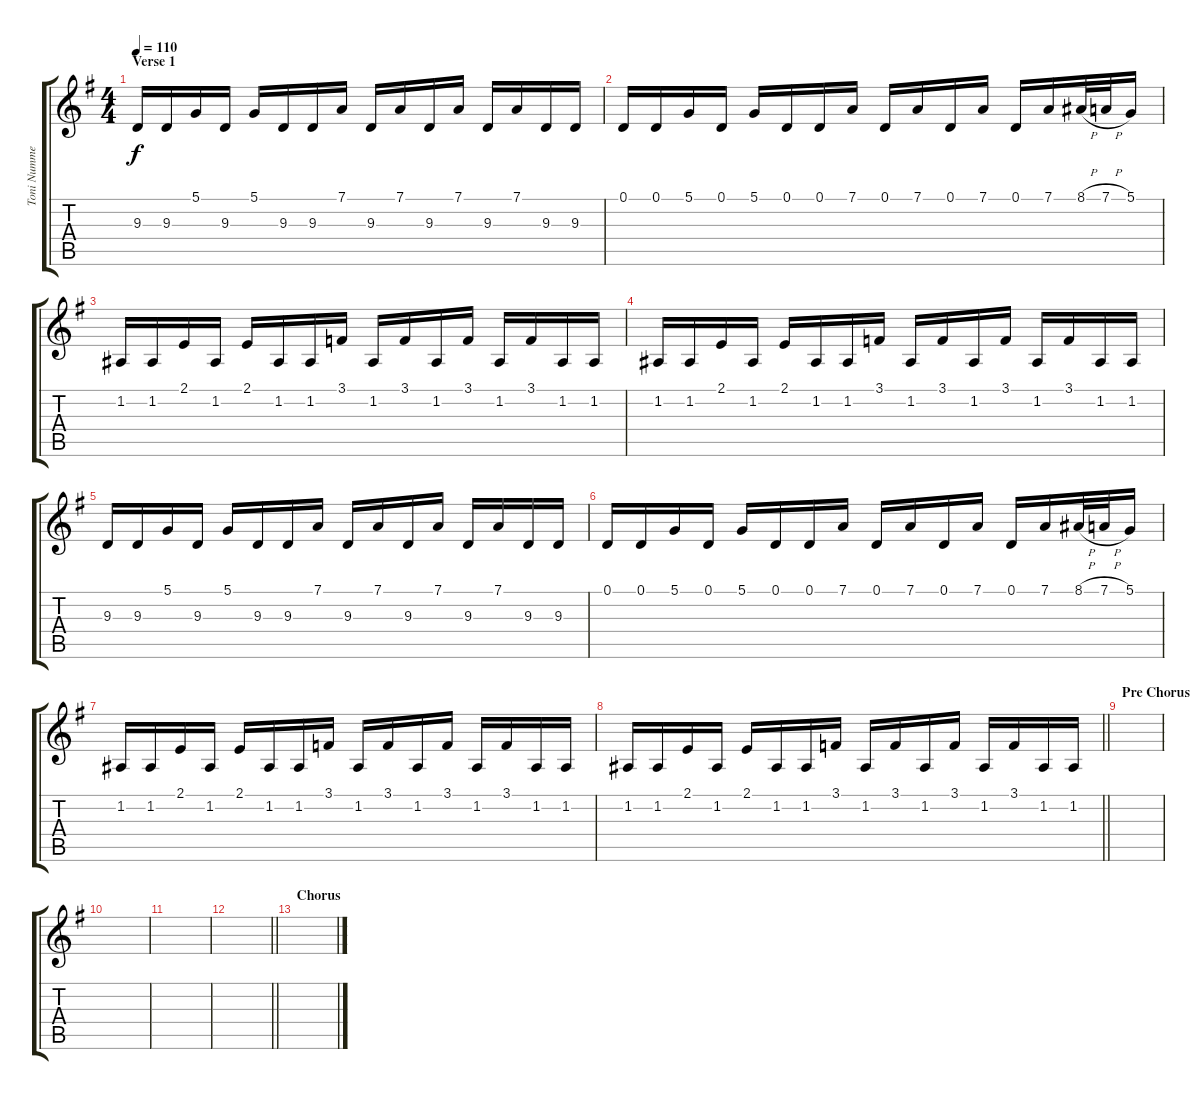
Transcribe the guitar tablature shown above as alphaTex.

\track ("Toni Nummelin (keyboard)" "Toni Numme") {instrument lead1square}
\staff {score tabs}
\tuning (D4 A3 F3 C3 G2 D2) {hide}
\ts (4 4)
\section ("" "Verse 1")
\tempo 110
\clef g2
\ks eminor
9.3.16{dy f} 9.3.16 5.1.16 9.3.16 5.1.16 9.3.16 9.3.16 7.1.16 9.3.16 7.1.16 9.3.16 7.1.16 9.3.16 7.1.16 9.3.16 9.3.16 |
0.1.16 0.1.16 5.1.16 0.1.16 5.1.16 0.1.16 0.1.16 7.1.16 0.1.16 7.1.16 0.1.16 7.1.16 0.1.16 7.1.16 8.1{h}.32 7.1{h}.32 5.1.16 |
1.2.16 1.2.16 2.1.16 1.2.16 2.1.16 1.2.16 1.2.16 3.1.16 1.2.16 3.1.16 1.2.16 3.1.16 1.2.16 3.1.16 1.2.16 1.2.16 |
1.2.16 1.2.16 2.1.16 1.2.16 2.1.16 1.2.16 1.2.16 3.1.16 1.2.16 3.1.16 1.2.16 3.1.16 1.2.16 3.1.16 1.2.16 1.2.16 |
9.3.16 9.3.16 5.1.16 9.3.16 5.1.16 9.3.16 9.3.16 7.1.16 9.3.16 7.1.16 9.3.16 7.1.16 9.3.16 7.1.16 9.3.16 9.3.16 |
0.1.16 0.1.16 5.1.16 0.1.16 5.1.16 0.1.16 0.1.16 7.1.16 0.1.16 7.1.16 0.1.16 7.1.16 0.1.16 7.1.16 8.1{h}.32 7.1{h}.32 5.1.16 |
1.2.16 1.2.16 2.1.16 1.2.16 2.1.16 1.2.16 1.2.16 3.1.16 1.2.16 3.1.16 1.2.16 3.1.16 1.2.16 3.1.16 1.2.16 1.2.16 |
\barLineRight lightlight
1.2.16 1.2.16 2.1.16 1.2.16 2.1.16 1.2.16 1.2.16 3.1.16 1.2.16 3.1.16 1.2.16 3.1.16 1.2.16 3.1.16 1.2.16 1.2.16 |
\section ("" "Pre Chorus")
|
|
|
\barLineRight lightlight
|
\section ("" "Chorus")
